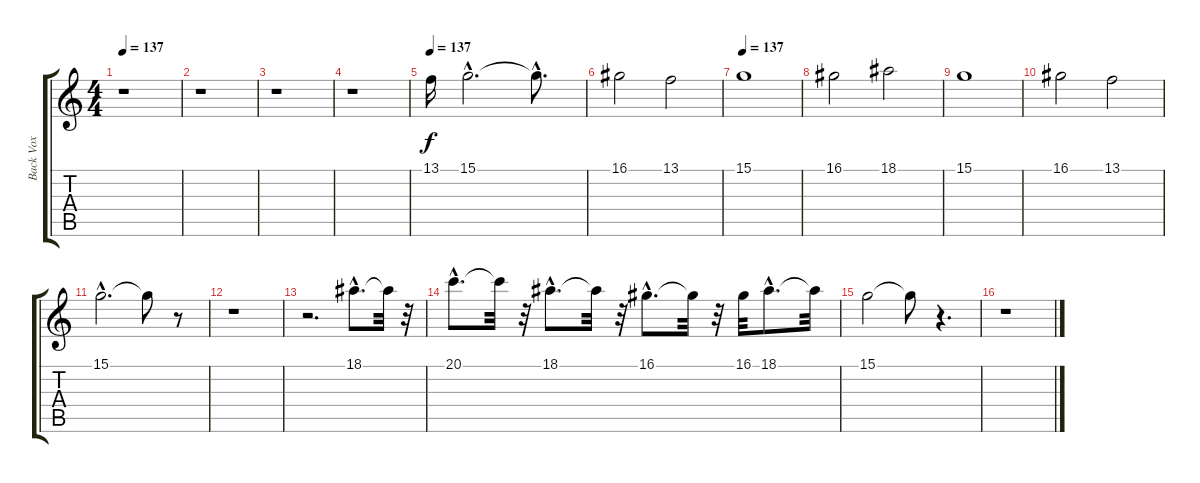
\track ("Back Vox" "Back Vox") {instrument synthvoice}
\staff {score tabs}
\tuning (E4 B3 G3 D3 A2 E2) {hide}
\ts (4 4)
\tempo 137
\clef g2
\ks c
r.1{dy f} |
r.1 |
r.1 |
r.1 |
\tempo 137
13.1.16 15.1{hac}.2{d} 15.1{hac t}.8{d} |
16.1.2 13.1.2 |
\tempo 137
15.1.1 |
16.1.2 18.1.2 |
15.1.1 |
16.1.2 13.1.2 |
15.1{hac}.2{d} 15.1{t}.8 r.8 |
r.1 |
r.2{d} 18.1{hac}.8{d} 18.1{t}.32 r.32 |
20.1{hac}.8{d} 20.1{t}.32 r.32 18.1{hac}.8{d} 18.1{t}.32 r.32 16.1{hac}.8{d} 16.1{t}.32 r.32 16.1.32 18.1{hac}.8{d} 18.1{t}.32 |
15.1.2 15.1{t}.8 r.4{d} |
r.1
